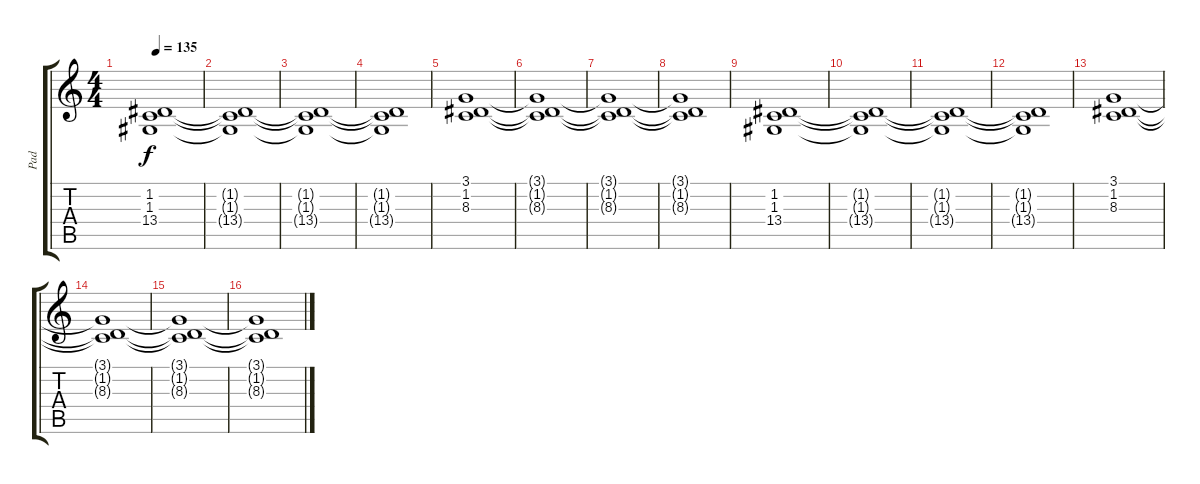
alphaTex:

\track ("Pad" "Pad") {instrument pad2warm}
\staff {score tabs}
\tuning (E4 B3 G3 D3 A2 E2) {hide}
\ts (4 4)
\tempo 135
\clef g2
\ks c
(1.2 1.3 13.4).1{dy f} |
(1.2{t} 1.3{t} 13.4{t}).1 |
(1.2{t} 1.3{t} 13.4{t}).1 |
(1.2{t} 1.3{t} 13.4{t}).1 |
(3.1 1.2 8.3).1 |
(3.1{t} 1.2{t} 8.3{t}).1 |
(3.1{t} 1.2{t} 8.3{t}).1 |
(3.1{t} 1.2{t} 8.3{t}).1 |
(1.2 1.3 13.4).1 |
(1.2{t} 1.3{t} 13.4{t}).1 |
(1.2{t} 1.3{t} 13.4{t}).1 |
(1.2{t} 1.3{t} 13.4{t}).1 |
(3.1 1.2 8.3).1 |
(3.1{t} 1.2{t} 8.3{t}).1 |
(3.1{t} 1.2{t} 8.3{t}).1 |
(3.1{t} 1.2{t} 8.3{t}).1
